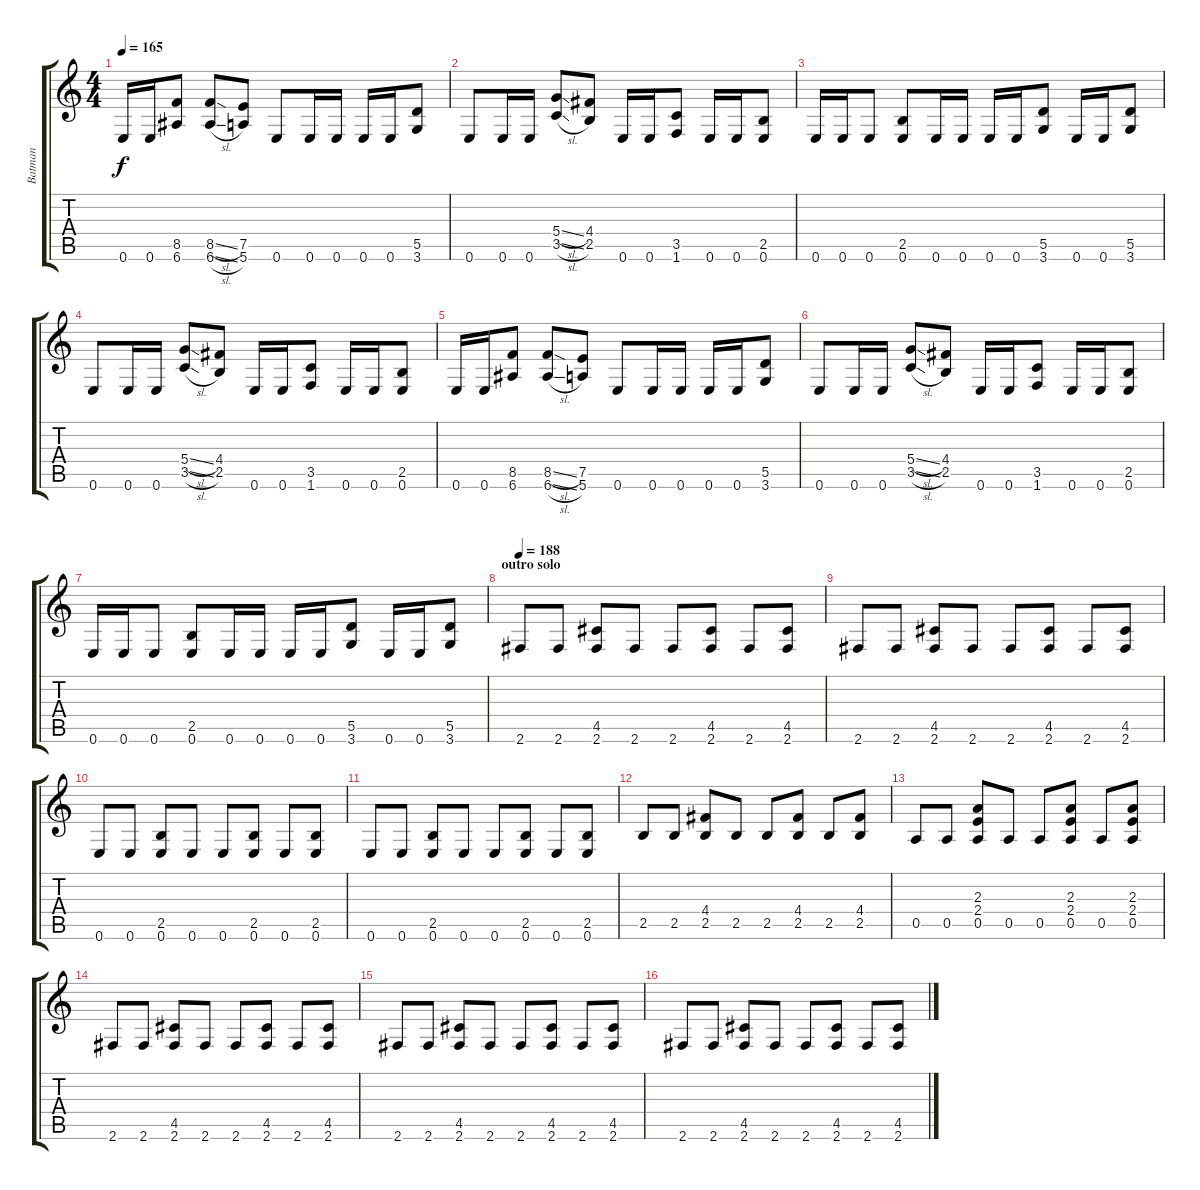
\track ("Batman" "Batman") {instrument distortionguitar}
\staff {score tabs}
\tuning (E4 B3 G3 D3 A2 E2) {hide}
\ts (4 4)
\tempo 165
\clef g2
\ks c
0.6.16{dy f} 0.6.16 (8.5 6.6).8 (8.5{sl} 6.6{sl}).8 (7.5 5.6).8 0.6.8 0.6.16 0.6.16 0.6.16 0.6.16 (5.5 3.6).8 |
0.6.8 0.6.16 0.6.16 (5.4{sl} 3.5{sl}).8 (4.4 2.5).8 0.6.16 0.6.16 (3.5 1.6).8 0.6.16 0.6.16 (2.5 0.6).8 |
0.6.16 0.6.16 0.6.8 (2.5 0.6).8 0.6.16 0.6.16 0.6.16 0.6.16 (5.5 3.6).8 0.6.16 0.6.16 (5.5 3.6).8 |
0.6.8 0.6.16 0.6.16 (5.4{sl} 3.5{sl}).8 (4.4 2.5).8 0.6.16 0.6.16 (3.5 1.6).8 0.6.16 0.6.16 (2.5 0.6).8 |
0.6.16 0.6.16 (8.5 6.6).8 (8.5{sl} 6.6{sl}).8 (7.5 5.6).8 0.6.8 0.6.16 0.6.16 0.6.16 0.6.16 (5.5 3.6).8 |
0.6.8 0.6.16 0.6.16 (5.4{sl} 3.5{sl}).8 (4.4 2.5).8 0.6.16 0.6.16 (3.5 1.6).8 0.6.16 0.6.16 (2.5 0.6).8 |
0.6.16 0.6.16 0.6.8 (2.5 0.6).8 0.6.16 0.6.16 0.6.16 0.6.16 (5.5 3.6).8 0.6.16 0.6.16 (5.5 3.6).8 |
\section ("" "outro solo")
\tempo 188
2.6.8 2.6.8 (4.5 2.6).8 2.6.8 2.6.8 (4.5 2.6).8 2.6.8 (4.5 2.6).8 |
2.6.8 2.6.8 (4.5 2.6).8 2.6.8 2.6.8 (4.5 2.6).8 2.6.8 (4.5 2.6).8 |
0.6.8 0.6.8 (2.5 0.6).8 0.6.8 0.6.8 (2.5 0.6).8 0.6.8 (2.5 0.6).8 |
0.6.8 0.6.8 (2.5 0.6).8 0.6.8 0.6.8 (2.5 0.6).8 0.6.8 (2.5 0.6).8 |
2.5.8 2.5.8 (4.4 2.5).8 2.5.8 2.5.8 (4.4 2.5).8 2.5.8 (4.4 2.5).8 |
0.5.8 0.5.8 (2.3 2.4 0.5).8 0.5.8 0.5.8 (2.3 2.4 0.5).8 0.5.8 (2.3 2.4 0.5).8 |
2.6.8 2.6.8 (4.5 2.6).8 2.6.8 2.6.8 (4.5 2.6).8 2.6.8 (4.5 2.6).8 |
2.6.8 2.6.8 (4.5 2.6).8 2.6.8 2.6.8 (4.5 2.6).8 2.6.8 (4.5 2.6).8 |
2.6.8 2.6.8 (4.5 2.6).8 2.6.8 2.6.8 (4.5 2.6).8 2.6.8 (4.5 2.6).8
